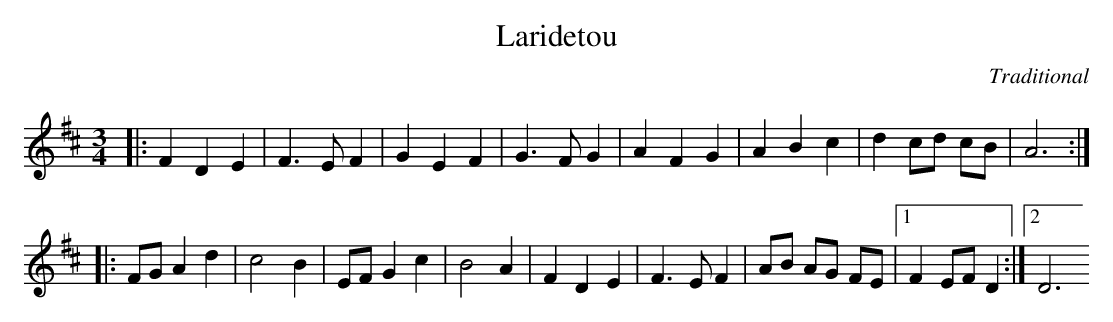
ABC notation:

X:1
T:Laridetou
M:3/4
L:1/4
C:Traditional
K:D
|:FDE|F>EF|GEF|G>FG|AFG|ABc|dc/2d/2 c/2B/2|A3:|
|:F/2G/2Ad|c2B|E/2F/2Gc|B2A|FDE|F>EF|A/2B/2 A/2G/2 F/2E/2|1FE/2F/2D:|2D3
||
